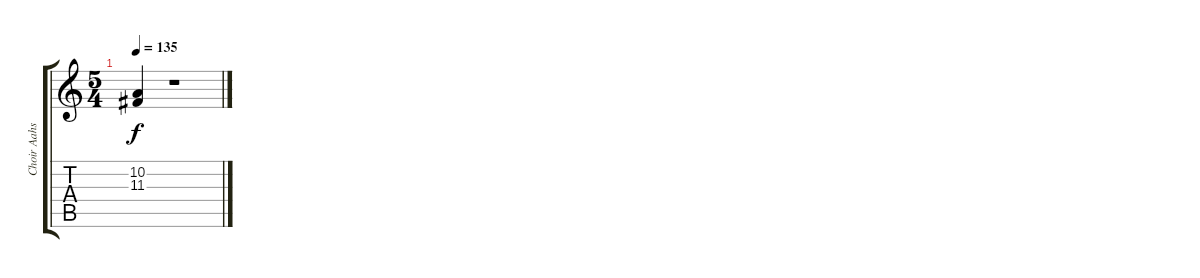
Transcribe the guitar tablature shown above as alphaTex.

\track ("Choir Aahs" "Choir Aahs") {instrument choiraahs}
\staff {score tabs}
\tuning (E4 B3 G3 D3 A2 E2) {hide}
\ts (5 4)
\tempo 135
\clef g2
\ks c
(10.2{t} 11.3{t}).4{dy f} r.1
